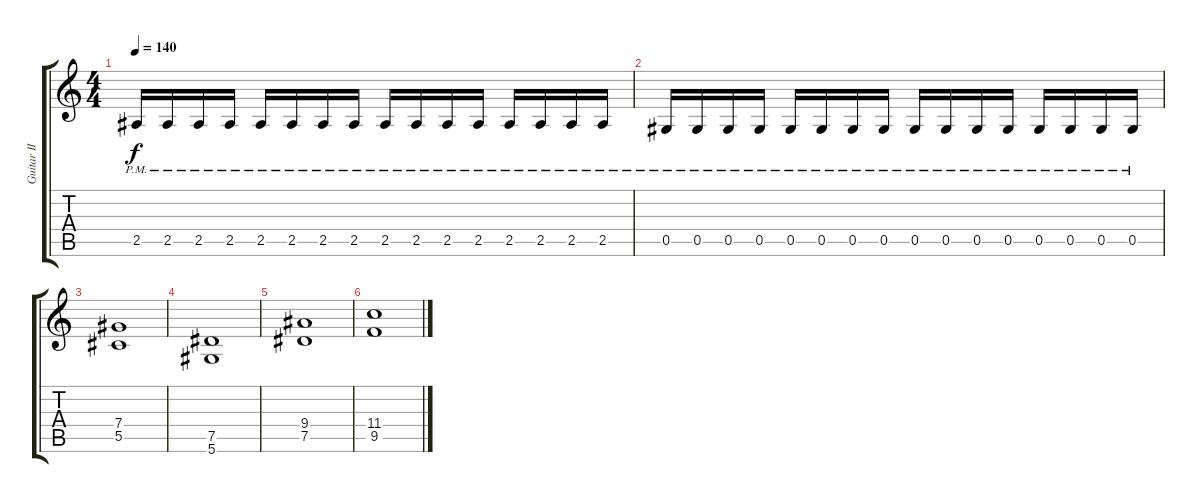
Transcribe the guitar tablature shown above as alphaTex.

\track ("Guitar II" "Guitar II") {instrument distortionguitar}
\staff {score tabs}
\tuning (Eb4 Bb3 Gb3 Db3 Ab2 Eb2) {hide}
\ts (4 4)
\tempo 140
\clef g2
\ks c
2.5{pm}.16{dy f} 2.5{pm}.16 2.5{pm}.16 2.5{pm}.16 2.5{pm}.16 2.5{pm}.16 2.5{pm}.16 2.5{pm}.16 2.5{pm}.16 2.5{pm}.16 2.5{pm}.16 2.5{pm}.16 2.5{pm}.16 2.5{pm}.16 2.5{pm}.16 2.5{pm}.16 |
0.5{pm}.16 0.5{pm}.16 0.5{pm}.16 0.5{pm}.16 0.5{pm}.16 0.5{pm}.16 0.5{pm}.16 0.5{pm}.16 0.5{pm}.16 0.5{pm}.16 0.5{pm}.16 0.5{pm}.16 0.5{pm}.16 0.5{pm}.16 0.5{pm}.16 0.5{pm}.16 |
(7.4 5.5).1 |
(7.5 5.6).1 |
(9.4 7.5).1 |
(11.4 9.5).1
